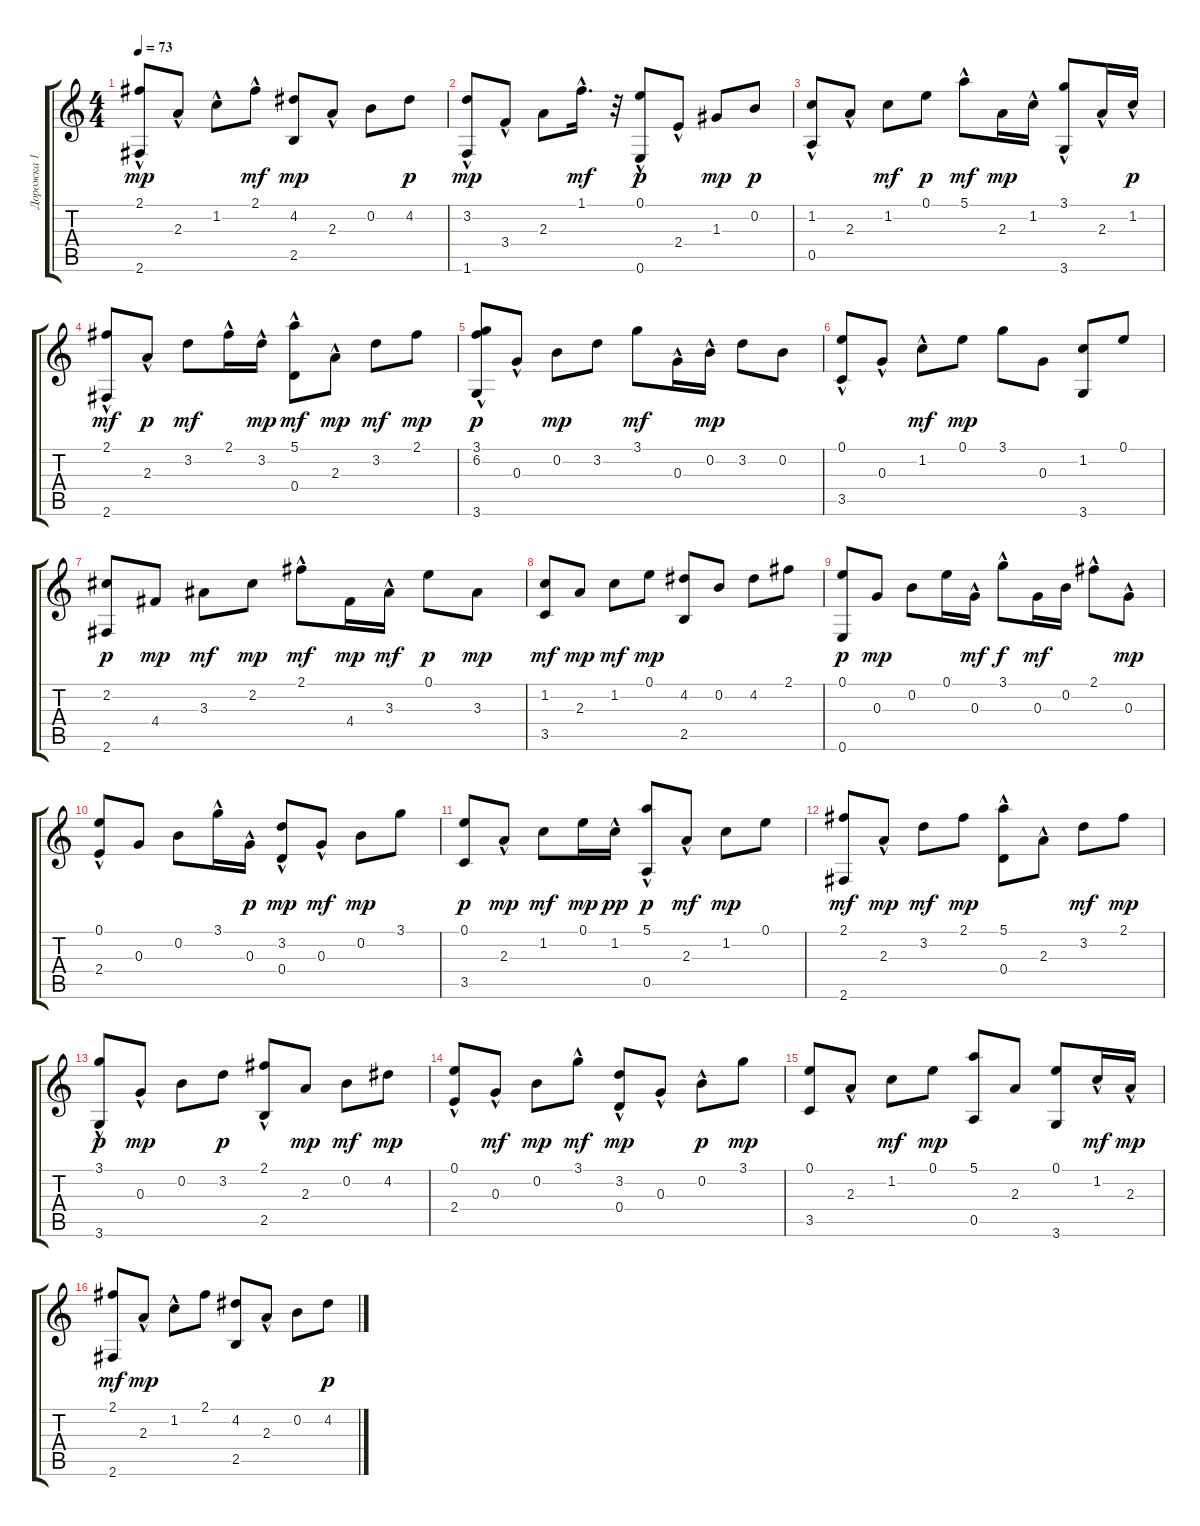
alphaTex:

\track ("Дорожка 1" "Дорожка 1") {instrument acousticguitarnylon}
\staff {score tabs}
\tuning (E4 B3 G3 D3 A2 E2) {hide}
\ts (4 4)
\tempo 73
\clef g2
\ks c
(2.1 2.6{hac}).8{dy mp} 2.3{hac}.8 1.2{hac}.8 2.1{hac}.8{dy mf} (4.2 2.5).8{dy mp} 2.3{hac}.8 0.2.8 4.2.8{dy p} |
(3.2{hac} 1.6).8{dy mp} 3.4{hac}.8 2.3.8 1.1{hac}.16{d dy mf} r.32 (0.1{hac} 0.6).8{dy p} 2.4{hac}.8 1.3.8{dy mp} 0.2.8{dy p} |
(1.2{hac} 0.5{hac}).8 2.3{hac}.8 1.2.8{dy mf} 0.1.8{dy p} 5.1{hac}.8{dy mf} 2.3.16{dy mp} 1.2{hac}.16 (3.1{hac} 3.6).8 2.3{hac}.16 1.2{hac}.16{dy p} |
(2.1 2.6{hac}).8{dy mf} 2.3{hac}.8{dy p} 3.2.8{dy mf} 2.1{hac}.16 3.2{hac}.16{dy mp} (5.1{hac} 0.4).8{dy mf} 2.3{hac}.8{dy mp} 3.2.8{dy mf} 2.1.8{dy mp} |
(3.1{hac} 6.2 3.6).8{dy p} 0.3{hac}.8 0.2.8{dy mp} 3.2.8 3.1.8{dy mf} 0.3{hac}.16 0.2{hac}.16{dy mp} 3.2.8 0.2.8 |
(0.1 3.5{hac}).8 0.3{hac}.8 1.2{hac}.8{dy mf} 0.1.8{dy mp} 3.1.8 0.3.8 (1.2 3.6).8 0.1.8 |
(2.2 2.6).8{dy p} 4.4.8{dy mp} 3.3.8{dy mf} 2.2.8{dy mp} 2.1{hac}.8{dy mf} 4.4.16{dy mp} 3.3{hac}.16{dy mf} 0.1.8{dy p} 3.3.8{dy mp} |
(1.2 3.5).8{dy mf} 2.3.8{dy mp} 1.2.8{dy mf} 0.1.8{dy mp} (4.2 2.5).8 0.2.8 4.2.8 2.1.8 |
(0.1 0.6).8{dy p} 0.3.8{dy mp} 0.2.8 0.1.16 0.3{hac}.16{dy mf} 3.1{hac}.8{dy f} 0.3.16{dy mf} 0.2.16 2.1{hac}.8 0.3{hac}.8{dy mp} |
(0.1 2.4{hac}).8 0.3.8 0.2.8 3.1{hac}.16 0.3{hac}.16{dy p} (3.2{hac} 0.4).8{dy mp} 0.3{hac}.8{dy mf} 0.2.8{dy mp} 3.1.8 |
(0.1 3.5).8{dy p} 2.3{hac}.8{dy mp} 1.2.8{dy mf} 0.1.16{dy mp} 1.2{hac}.16{dy pp} (5.1{hac} 0.5).8{dy p} 2.3{hac}.8{dy mf} 1.2.8{dy mp} 0.1.8 |
(2.1 2.6).8{dy mf} 2.3{hac}.8{dy mp} 3.2.8{dy mf} 2.1.8{dy mp} (5.1{hac} 0.4).8 2.3{hac}.8 3.2.8{dy mf} 2.1.8{dy mp} |
(3.1{hac} 3.6{hac}).8{dy p} 0.3{hac}.8{dy mp} 0.2.8 3.2.8{dy p} (2.1{hac} 2.5).8 2.3.8{dy mp} 0.2.8{dy mf} 4.2.8{dy mp} |
(0.1{hac} 2.4).8 0.3{hac}.8{dy mf} 0.2.8{dy mp} 3.1{hac}.8{dy mf} (3.2{hac} 0.4).8{dy mp} 0.3{hac}.8 0.2{hac}.8{dy p} 3.1.8{dy mp} |
(0.1 3.5).8 2.3{hac}.8 1.2.8{dy mf} 0.1.8{dy mp} (5.1 0.5).8 2.3.8 (0.1 3.6).8 1.2{hac}.16{dy mf} 2.3{hac}.16{dy mp} |
(2.1 2.6).8{dy mf} 2.3{hac}.8{dy mp} 1.2{hac}.8 2.1.8 (4.2 2.5).8 2.3{hac}.8 0.2.8 4.2.8{dy p}
